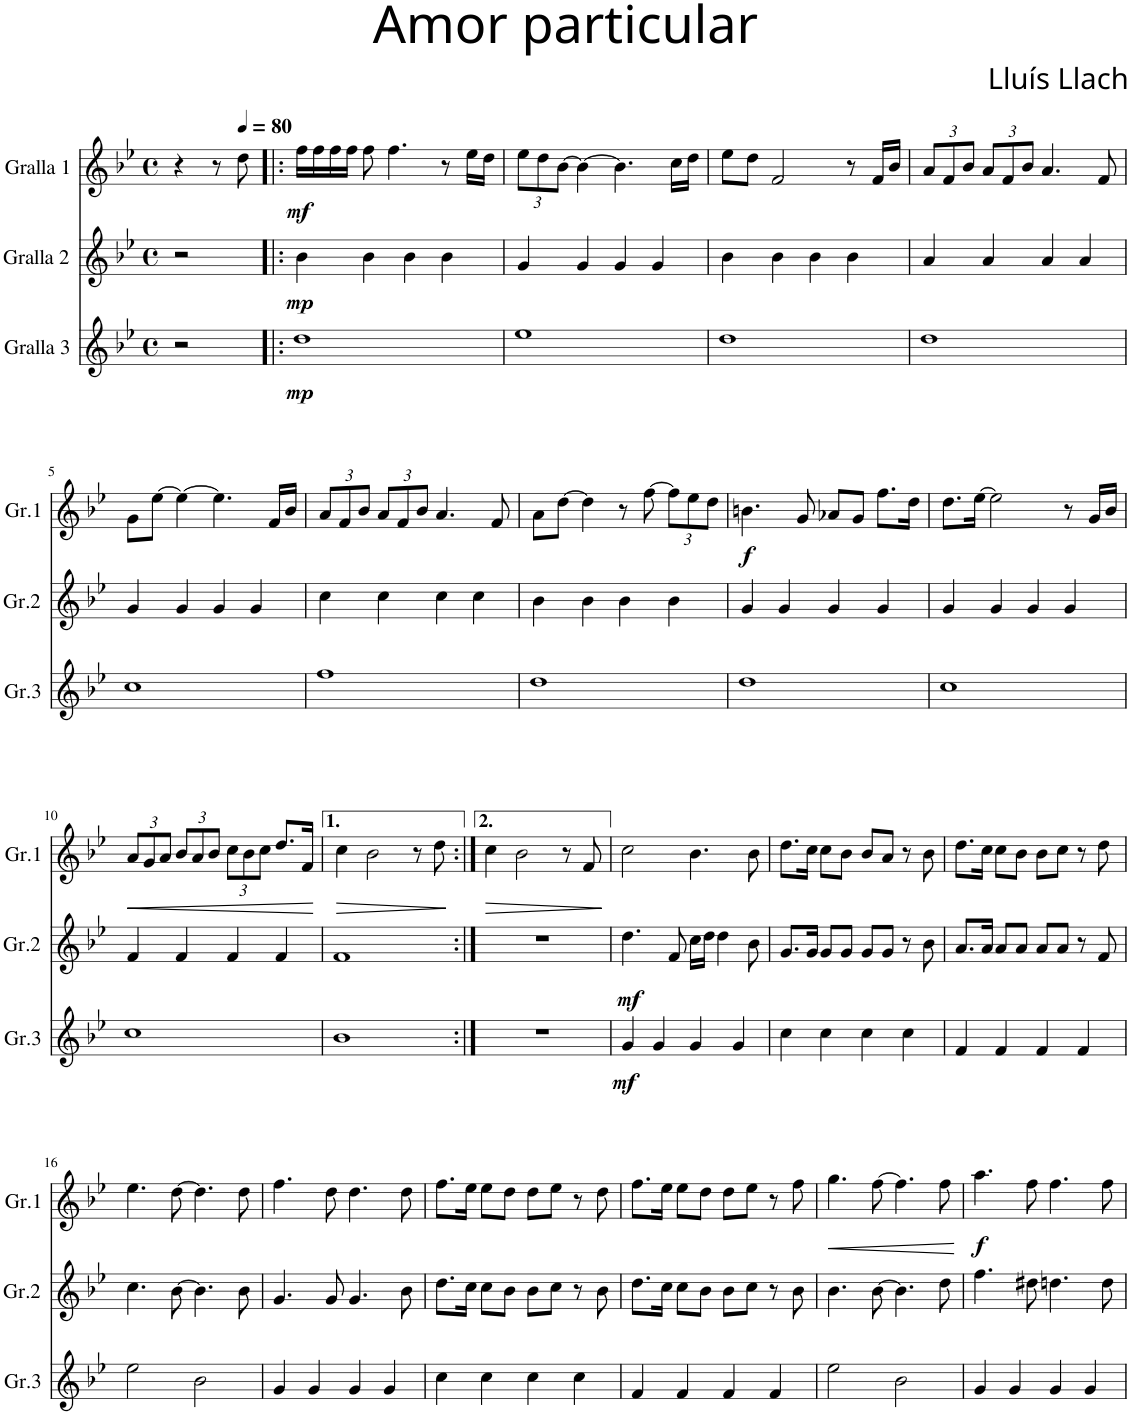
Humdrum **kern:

**kern	**dynam	**kern	**dynam	**kern	**dynam
*part3	*part3	*part2	*part2	*part1	*part1
*staff3	*staff3	*staff2	*staff2	*staff1	*staff1
*I"Gralla 3	*	*I"Gralla 2	*	*I"Gralla 1	*
*I'Gr.3	*	*I'Gr.2	*	*I'Gr.1	*
*clefG2	*	*clefG2	*	*clefG2	*
*k[b-e-]	*	*k[b-e-]	*	*k[b-e-]	*
*M4/4	*	*M4/4	*	*M4/4	*
*met(c)	*	*met(c)	*	*met(c)	*
=	=	=	=	=	=
2r	.	2r	.	4r	.
.	.	.	.	8r	.
*	*	*	*	*MM80	*
.	.	.	.	8dd\	.
=1!|:	=1!|:	=1!|:	=1!|:	=1!|:	=1!|:
!	!LO:DY:b	!	!LO:DY:b	!	!LO:DY:b
1dd	mp	4b-\	mp	16ff\LL	mf
.	.	.	.	16ff\	.
.	.	.	.	16ff\	.
.	.	.	.	16ff\JJ	.
.	.	4b-\	.	8ff\	.
.	.	.	.	4.ff\	.
.	.	4b-\	.	.	.
.	.	4b-\	.	8r	.
.	.	.	.	16ee-\LL	.
.	.	.	.	16dd\JJ	.
=2	=2	=2	=2	=2	=2
*	*	*	*	*Xbrackettup	*
1ee-	.	4g/	.	12ee-\L	.
.	.	.	.	12dd\	.
.	.	.	.	[12b-\J	.
.	.	4g/	.	4b-\_	.
.	.	4g/	.	4.b-\]	.
.	.	4g/	.	.	.
.	.	.	.	16cc\LL	.
.	.	.	.	16dd\JJ	.
=3	=3	=3	=3	=3	=3
1dd	.	4b-\	.	8ee-\L	.
.	.	.	.	8dd\J	.
.	.	4b-\	.	2f/	.
.	.	4b-\	.	.	.
.	.	4b-\	.	8r	.
.	.	.	.	16f/LL	.
.	.	.	.	16b-/JJ	.
=4	=4	=4	=4	=4	=4
1dd	.	4a/	.	12a/L	.
.	.	.	.	12f/	.
.	.	.	.	12b-/J	.
.	.	4a/	.	12a/L	.
.	.	.	.	12f/	.
.	.	.	.	12b-/J	.
.	.	4a/	.	4.a/	.
.	.	4a/	.	.	.
.	.	.	.	8f/	.
!!LO:LB:g=z
=5	=5	=5	=5	=5	=5
1cc	.	4g/	.	8g\L	.
.	.	.	.	[8ee-\J	.
.	.	4g/	.	4ee-\_	.
.	.	4g/	.	4.ee-\]	.
.	.	4g/	.	.	.
.	.	.	.	16f/LL	.
.	.	.	.	16b-/JJ	.
=6	=6	=6	=6	=6	=6
1ff	.	4cc\	.	12a/L	.
.	.	.	.	12f/	.
.	.	.	.	12b-/J	.
.	.	4cc\	.	12a/L	.
.	.	.	.	12f/	.
.	.	.	.	12b-/J	.
.	.	4cc\	.	4.a/	.
.	.	4cc\	.	.	.
.	.	.	.	8f/	.
=7	=7	=7	=7	=7	=7
1dd	.	4b-\	.	8a\L	.
.	.	.	.	[8dd\J	.
.	.	4b-\	.	4dd\]	.
.	.	4b-\	.	8r	.
.	.	.	.	[8ff\	.
.	.	4b-\	.	12ff\L]	.
.	.	.	.	12ee-\	.
.	.	.	.	12dd\J	.
=8	=8	=8	=8	=8	=8
!	!	!	!	!	!LO:DY:b
1dd	.	4g/	.	4.bn\	f
.	.	4g/	.	.	.
.	.	.	.	8g/	.
.	.	4g/	.	8a-X/L	.
.	.	.	.	8g/J	.
.	.	4g/	.	8.ff\L	.
.	.	.	.	16dd\Jk	.
=9	=9	=9	=9	=9	=9
1cc	.	4g/	.	8.dd\L	.
.	.	.	.	[16ee-\Jk	.
.	.	4g/	.	2ee-\]	.
.	.	4g/	.	.	.
.	.	4g/	.	8r	.
.	.	.	.	16g/LL	.
.	.	.	.	16b-/JJ	.
!!LO:LB:g=z
=10	=10	=10	=10	=10	=10
!	!	!	!	!	!LO:HP:b
1cc	.	4f/	.	12a/L	<
.	.	.	.	12g/	.
.	.	.	.	12a/J	.
.	.	4f/	.	12b-/L	.
.	.	.	.	12a/	.
.	.	.	.	12b-/J	.
.	.	4f/	.	12cc\L	.
.	.	.	.	12b-\	.
.	.	.	.	12cc\J	.
.	.	4f/	.	8.dd/L	.
.	.	.	.	16f/Jk	.
.	.	.	.	.	[
=11	=11	=11	=11	=11	=11
!	!	!	!	!	!LO:HP:b
1b-	.	1f	.	4cc\	>
.	.	.	.	2b-\	.
.	.	.	.	8r	.
.	.	.	.	8dd\	.
.	.	.	.	.	]
=12:|!	=12:|!	=12:|!	=12:|!	=12:|!	=12:|!
!	!	!	!	!	!LO:HP:b
1r	.	1r	.	4cc\	>
.	.	.	.	2b-\	.
.	.	.	.	8r	.
.	.	.	.	8f/	.
.	.	.	.	.	]
=13	=13	=13	=13	=13	=13
!	!LO:DY:b	!	!LO:DY:b	!	!
4g/	mf	4.dd\	mf	2cc\	.
4g/	.	.	.	.	.
.	.	8f/	.	.	.
4g/	.	16cc\LL	.	4.b-\	.
.	.	16dd\JJ	.	.	.
.	.	4dd\	.	.	.
4g/	.	.	.	.	.
.	.	8b-\	.	8b-\	.
=14	=14	=14	=14	=14	=14
4cc\	.	8.g/L	.	8.dd\L	.
.	.	16g/Jk	.	16cc\Jk	.
4cc\	.	8g/L	.	8cc\L	.
.	.	8g/J	.	8b-\J	.
4cc\	.	8g/L	.	8b-/L	.
.	.	8g/J	.	8a/J	.
4cc\	.	8r	.	8r	.
.	.	8b-\	.	8b-\	.
=15	=15	=15	=15	=15	=15
4f/	.	8.a/L	.	8.dd\L	.
.	.	16a/Jk	.	16cc\Jk	.
4f/	.	8a/L	.	8cc\L	.
.	.	8a/J	.	8b-\J	.
4f/	.	8a/L	.	8b-\L	.
.	.	8a/J	.	8cc\J	.
4f/	.	8r	.	8r	.
.	.	8f/	.	8dd\	.
!!LO:LB:g=z
=16	=16	=16	=16	=16	=16
2ee-\	.	4.cc\	.	4.ee-\	.
.	.	[8b-\	.	[8dd\	.
2b-\	.	4.b-\]	.	4.dd\]	.
.	.	8b-\	.	8dd\	.
=17	=17	=17	=17	=17	=17
4g/	.	4.g/	.	4.ff\	.
4g/	.	.	.	.	.
.	.	8g/	.	8dd\	.
4g/	.	4.g/	.	4.dd\	.
4g/	.	.	.	.	.
.	.	8b-\	.	8dd\	.
=18	=18	=18	=18	=18	=18
4cc\	.	8.dd\L	.	8.ff\L	.
.	.	16cc\Jk	.	16ee-\Jk	.
4cc\	.	8cc\L	.	8ee-\L	.
.	.	8b-\J	.	8dd\J	.
4cc\	.	8b-\L	.	8dd\L	.
.	.	8cc\J	.	8ee-\J	.
4cc\	.	8r	.	8r	.
.	.	8b-\	.	8dd\	.
=19	=19	=19	=19	=19	=19
4f/	.	8.dd\L	.	8.ff\L	.
.	.	16cc\Jk	.	16ee-\Jk	.
4f/	.	8cc\L	.	8ee-\L	.
.	.	8b-\J	.	8dd\J	.
4f/	.	8b-\L	.	8dd\L	.
.	.	8cc\J	.	8ee-\J	.
4f/	.	8r	.	8r	.
.	.	8b-\	.	8ff\	.
=20	=20	=20	=20	=20	=20
!	!	!	!	!	!LO:HP:b
2ee-\	.	4.b-\	.	4.gg\	<
.	.	[8b-\	.	[8ff\	.
2b-\	.	4.b-\]	.	4.ff\]	.
.	.	8dd\	.	8ff\	.
.	.	.	.	.	[
=21	=21	=21	=21	=21	=21
!	!	!	!	!	!LO:DY:b
4g/	.	4.ff\	.	4.aa\	f
4g/	.	.	.	.	.
.	.	8dd#X\	.	8ff\	.
4g/	.	4.ddn\	.	4.ff\	.
4g/	.	.	.	.	.
.	.	8dd\	.	8ff\	.
=	=	=	=	=	=
*-	*-	*-	*-	*-	*-
